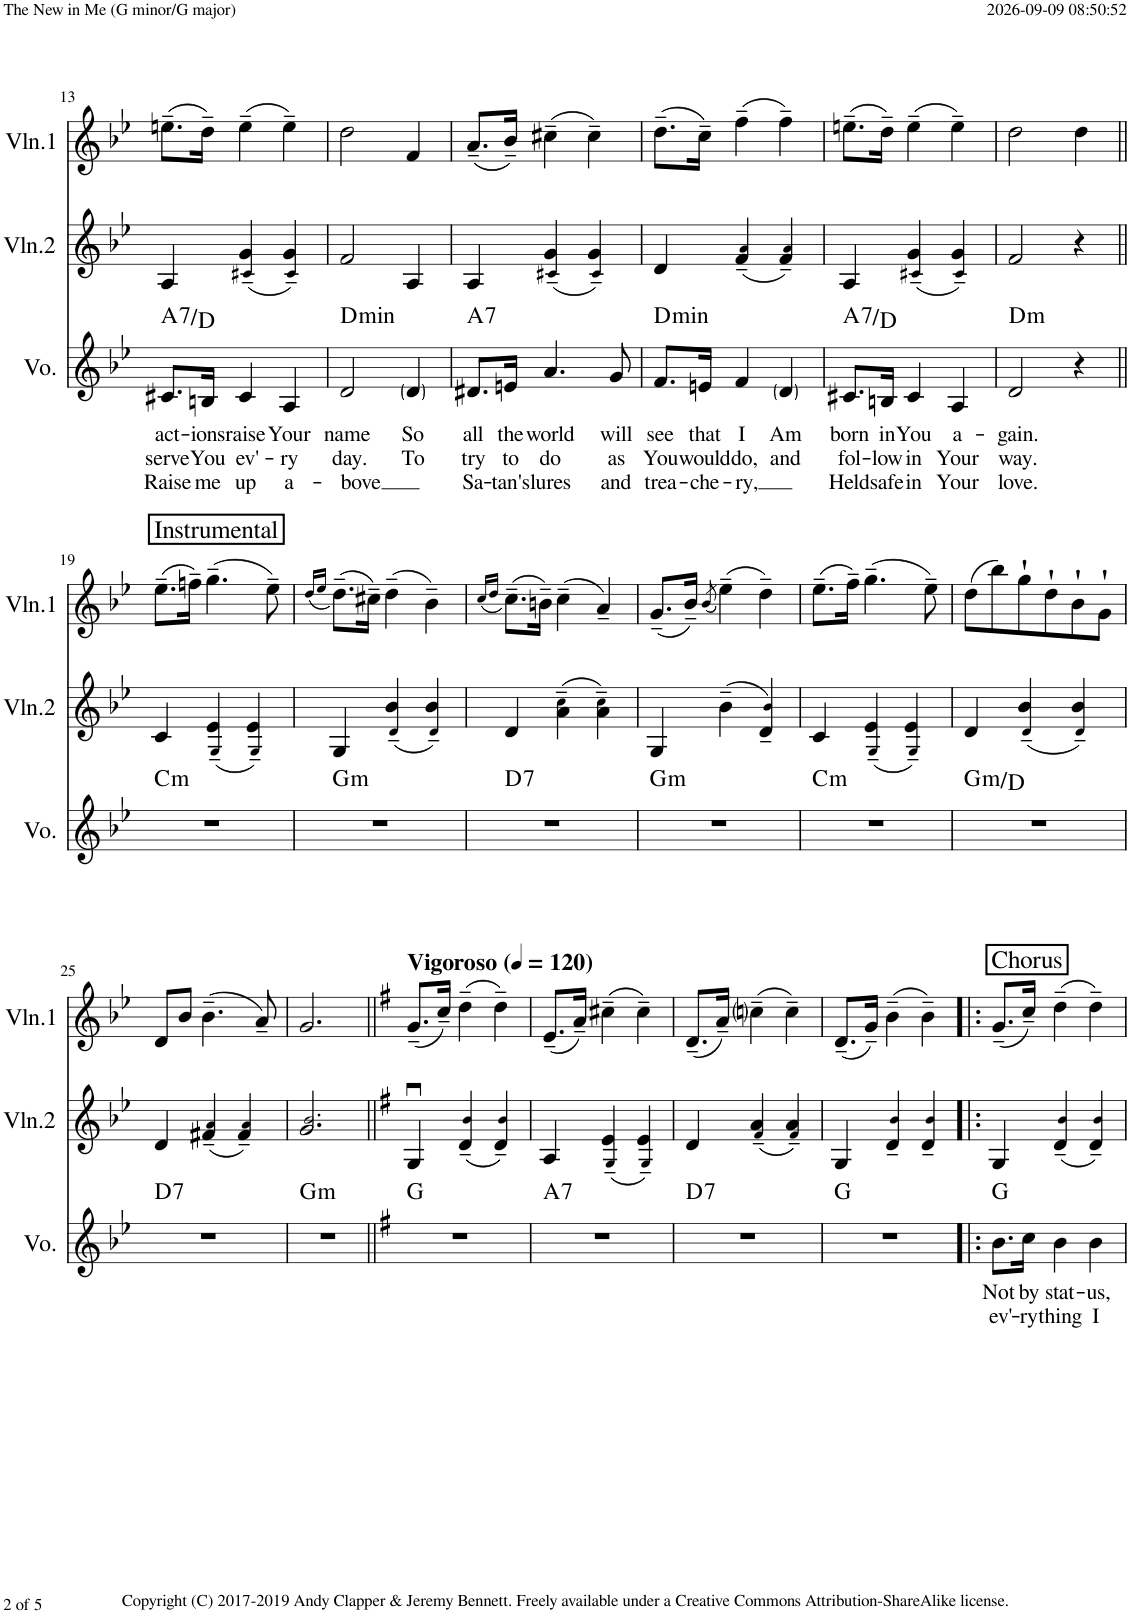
**kern	**text	**text	**text	**harte	**kern	**kern
*part3	*part3	*part3	*part3	*part3	*part2	*part1
*staff3	*staff3	*staff3	*staff3	*	*staff2	*staff1
*I"Voice	*	*	*	*	*I"Violin 2	*I"Violin 1
*I'Vo.	*	*	*	*	*I'Vln.2	*I'Vln.1
!!LO:PB:g=z
*clefG2	*	*	*	*	*clefG2	*clefG2
*k[b-e-]	*	*	*	*	*k[b-e-]	*k[b-e-]
*M3/4	*	*	*	*	*M3/4	*M3/4
=13	=13	=13	=13	=13	=13	=13
!	!LO:LY:b	!LO:LY:b	!LO:LY:b	!LO:H:kt=7	!	!
8.c#X/L	act-	serve	Raise	A:7/4	4A/	(8.een~\L
!	!LO:LY:b	!LO:LY:b	!LO:LY:b	!	!	!
16Bn/Jk	-ions	You	me	.	.	16dd~\Jk)
!	!LO:LY:b	!LO:LY:b	!LO:LY:b	!	!	!
4c#/	raise	ev'-	up	.	(4c#X!/~ 4g/~	(4ee~\
!	!LO:LY:b	!LO:LY:b	!LO:LY:b	!	!	!
4A/	Your	-ry	a-	.	4c#!/~ 4g/~)	4ee~\)
=14	=14	=14	=14	=14	=14	=14
!	!LO:LY:b	!LO:LY:b	!LO:LY:b	!LO:H:kt=min	!	!
2d/	name	day.	-bove	D:min	2f/	2dd\
!	!LO:LY:b	!LO:LY:b	!	!	!	!
4d/	So	To	.	.	4A/	4f/
=15	=15	=15	=15	=15	=15	=15
!	!LO:LY:b	!LO:LY:b	!LO:LY:b	!LO:H:kt=7	!	!
8.d#X/L	all	try	Sa-	A:7	4A/	(8.a~/L
!	!LO:LY:b	!LO:LY:b	!LO:LY:b	!	!	!
16en/Jk	the	to	-tan's	.	.	16b-~/Jk)
!	!LO:LY:b	!LO:LY:b	!LO:LY:b	!	!	!
4.a/	world	do	lures	.	(4c#X!/~ 4g/~	(4cc#X~\
.	.	.	.	.	4c#!/~ 4g/~)	4cc#~\)
!	!LO:LY:b	!LO:LY:b	!LO:LY:b	!	!	!
8g/	will	as	and	.	.	.
=16	=16	=16	=16	=16	=16	=16
!	!LO:LY:b	!LO:LY:b	!LO:LY:b	!LO:H:kt=min	!	!
8.f/L	see	You	trea-	D:min	4d/	(8.dd~\L
!	!LO:LY:b	!LO:LY:b	!LO:LY:b	!	!	!
16en/Jk	that	would	-che-	.	.	16cc~\Jk)
!	!LO:LY:b	!LO:LY:b	!LO:LY:b	!	!	!
4f/	I	do,	-ry,	.	(4f/~ 4a!/~	(4ff~\
!	!LO:LY:b	!LO:LY:b	!	!	!	!
4d/	Am	and	.	.	4f/~ 4a!/~)	4ff~\)
=17	=17	=17	=17	=17	=17	=17
!	!LO:LY:b	!LO:LY:b	!LO:LY:b	!LO:H:kt=7	!	!
8.c#X/L	born	fol-	Held	A:7/4	4A/	(8.een~\L
!	!LO:LY:b	!LO:LY:b	!LO:LY:b	!	!	!
16Bn/Jk	in	-low	safe	.	.	16dd~\Jk)
!	!LO:LY:b	!LO:LY:b	!LO:LY:b	!	!	!
4c#/	You	in	in	.	(4c#X!/~ 4g/~	(4ee~\
!	!LO:LY:b	!LO:LY:b	!LO:LY:b	!	!	!
4A/	a-	Your	Your	.	4c#!/~ 4g/~)	4ee~\)
=18	=18	=18	=18	=18	=18	=18
!	!LO:LY:b	!LO:LY:b	!LO:LY:b	!LO:H:kt=m	!	!
2d/	-gain.	way.	love.	D:min	2f/	2dd\
4r	.	.	.	.	4r	4dd\
!!LO:LB:g=z
=19||	=19||	=19||	=19||	=19||	=19||	=19||
!	!	!	!	!LO:H:kt=m	!	!LO:TX:a:t=Instrumental
2.r	.	.	.	C:min	4c/	(8.ee-~\L
.	.	.	.	.	.	16ffn~\Jk)
.	.	.	.	.	(4G!/~ 4e-/~	(4.gg~\
.	.	.	.	.	4G!/~ 4e-/~)	.
.	.	.	.	.	.	8ee-~\)
=20	=20	=20	=20	=20	=20	=20
.	.	.	.	.	.	(16qdd/LL
.	.	.	.	.	.	16qee-/JJ
!	!	!	!	!LO:H:kt=m	!	!
2.r	.	.	.	G:min	4G/	(8.dd~\L)
.	.	.	.	.	.	16cc#X~\Jk)
.	.	.	.	.	(4d!/~ 4b-/~	(4dd~\
.	.	.	.	.	4d!/~ 4b-/~)	4b-~\)
=21	=21	=21	=21	=21	=21	=21
.	.	.	.	.	.	(16qcc/LL
.	.	.	.	.	.	16qdd/JJ
!	!	!	!	!LO:H:kt=7	!	!
2.r	.	.	.	D:7	4d/	(8.cc~\L)
.	.	.	.	.	.	16bn~\Jk)
.	.	.	.	.	(4a\~ 4cc!\~	(4cc~\
.	.	.	.	.	4a\~ 4cc!\~)	4a~/)
=22	=22	=22	=22	=22	=22	=22
!	!	!	!	!LO:H:kt=m	!	!
2.r	.	.	.	G:min	4G/	(8.g~/L
.	.	.	.	.	.	16b-~/Jk)
.	.	.	.	.	.	(8qb-/
.	.	.	.	.	(4b-~\	(4ee-~\)
.	.	.	.	.	4d/~ 4b-!/~)	4dd~\)
=23	=23	=23	=23	=23	=23	=23
!	!	!	!	!LO:H:kt=m	!	!
2.r	.	.	.	C:min	4c/	(8.ee-~\L
.	.	.	.	.	.	16ff~\Jk)
.	.	.	.	.	(4G!/~ 4e-/~	(4.gg~\
.	.	.	.	.	4G!/~ 4e-/~)	.
.	.	.	.	.	.	8ee-~\)
=24	=24	=24	=24	=24	=24	=24
!	!	!	!	!LO:H:kt=m	!	!
2.r	.	.	.	G:min/5	4d/	(8dd\L
.	.	.	.	.	.	8bb-\)
.	.	.	.	.	(4d!/~ 4b-/~	8gg`\
.	.	.	.	.	.	8dd`\
.	.	.	.	.	4d!/~ 4b-/~)	8b-`\
.	.	.	.	.	.	8g`\J
!!LO:LB:g=z
=25	=25	=25	=25	=25	=25	=25
!	!	!	!	!LO:H:kt=7	!	!
2.r	.	.	.	D:7	4d/	8d/L
.	.	.	.	.	.	8b-/J
.	.	.	.	.	(4f#X/~ 4a!/~	(4.b-~\
.	.	.	.	.	4f#/~ 4a!/~)	.
.	.	.	.	.	.	8a~/)
=26	=26	=26	=26	=26	=26	=26
!	!	!	!	!LO:H:kt=m	!	!
2.r	.	.	.	G:min	2.g/ 2.b-!/	2.g/
=27||	=27||	=27||	=27||	=27||	=27||	=27||
*k[f#]	*	*	*	*	*k[f#]	*k[f#]
*	*	*	*	*	*	*MM120
!	!	!	!	!	!	!LO:TX:a:B:t=Vigoroso
2.r	.	.	.	G:maj	4Gu/	(8.g~/L
.	.	.	.	.	.	16cc~/Jk)
.	.	.	.	.	(4d/~ 4b!/~	(4dd~\
.	.	.	.	.	4d/~ 4b!/~)	4dd~\)
=28	=28	=28	=28	=28	=28	=28
!	!	!	!	!LO:H:kt=7	!	!
2.r	.	.	.	A:7	4A/	(8.e~/L
.	.	.	.	.	.	16a~/Jk)
.	.	.	.	.	(4G!/~ 4e/~	(4cc#X~\
.	.	.	.	.	4G!/~ 4e/~)	4cc#~\)
=29	=29	=29	=29	=29	=29	=29
!	!	!	!	!LO:H:kt=7	!	!
2.r	.	.	.	D:7	4d/	(8.d~/L
.	.	.	.	.	.	16a~/Jk)
.	.	.	.	.	(4f#!/~ 4a/~	(4ccni~\
.	.	.	.	.	4f#!/~ 4a/~)	4cc~\)
=30	=30	=30	=30	=30	=30	=30
2.r	.	.	.	G:maj	4G/	(8.d~/L
.	.	.	.	.	.	16g~/Jk)
.	.	.	.	.	4d/~ 4b!/~	(4b~\
.	.	.	.	.	4d/~ 4b!/~	4b~\)
=31!|:	=31!|:	=31!|:	=31!|:	=31!|:	=31!|:	=31!|:
!	!	!	!	!	!	!LO:TX:a:t=Chorus
!	!LO:LY:b	!LO:LY:b	!	!	!	!
8.b\L	Not	ev'-	.	G:maj	4G/	(8.g~/L
!	!LO:LY:b	!LO:LY:b	!	!	!	!
16cc\Jk	by	-ry	.	.	.	16cc~/Jk)
!	!LO:LY:b	!LO:LY:b	!	!	!	!
4b\	stat-	thing	.	.	(4d/~ 4b!/~	(4dd~\
!	!LO:LY:b	!LO:LY:b	!	!	!	!
4b\	-us,	I	.	.	4d/~ 4b!/~)	4dd~\)
=	=	=	=	=	=	=
*-	*-	*-	*-	*-	*-	*-
